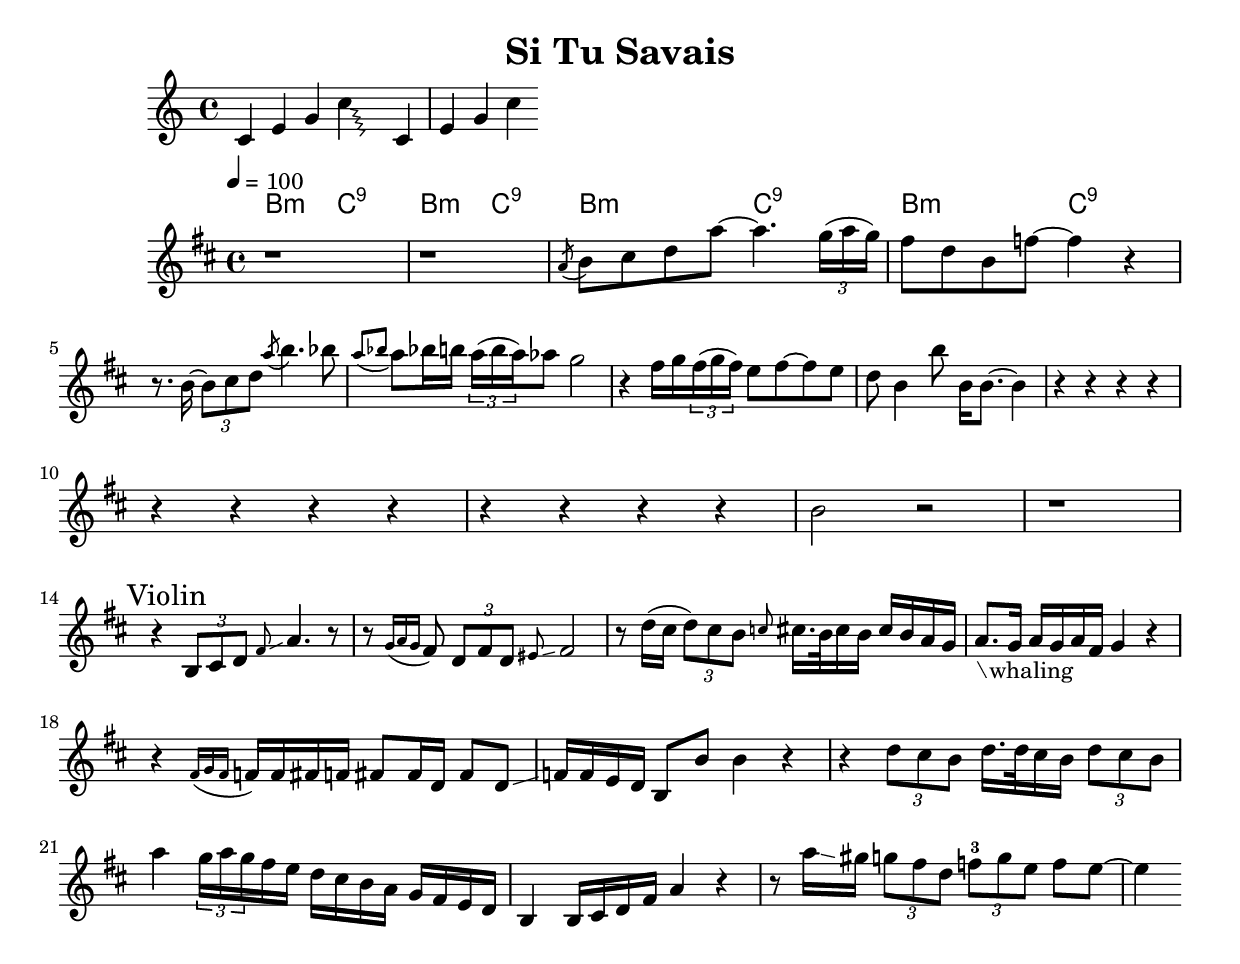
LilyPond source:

\version "2.19.18"
\language "english"
\include "violin-functions.ly"

\header {
 title = "Si Tu Savais"
}

global = {
  \time 4/4
  \key b \minor
  \tempo 4=100
}

chordNames = \chordmode {
 % \global
  b2:m c2:9   b2:m c2:9 
  b2:m c2:9   b2:m c2:9 

}

\relative c' {
  \time 4/4
  \override Glissando.style = #'zigzag
  c4 e g
  \cadenzaOn
  c4\glissando
  \hideNotes
  c,4
  \unHideNotes
  \cadenzaOff
  %\bar "|"
  c e g c
}

melody = \relative c'' {
        \set midiInstrument = #"violin"
%           \set Staff.midiInstrument = #"violin" \melody

  \global
  r1 r1
 \acciaccatura a8
 b8 cs d a' ~ a4. \tuplet 3/2 {g16( a g)}
 fs8 d b f'8 ~ f4 r4
 \break
  r8. b,16 ~ \tuplet 3/2 {b8 cs d} \acciaccatura a'8 b4. bf8
  \acciaccatura {a8 bf} a8 bf!16 b
  \tuplet 3/2 {a16( b a)} af8 g2
  r4 fs16 g   \tuplet 3/2 {fs16( g fs)} e8 fs8 ~ fs8 e8
  d8 b4 b'8 b,16 b8. ~ b4
  r4 r r r 
  \break  
  r4 r r r 
  r4 r r r
  b2 r2
  r1
  \break
\mark "Violin"
  r4 \tuplet 3/2 {b,8 cs d} \grace fs \glissSize 3 a4. r8
  r8 \acciaccatura {g16 a g} fs8 
  \tuplet 3/2 {d8 fs d} \grace es8 \glissSize 3 fs2  
  r8 d'16[( \glissando cs] \glissando 
  \tuplet 3/2 {d8 )cs b  \grace c \glissando} 
    cs16.  b32 cs16 b 
    cs b a g  
    
  a8._"\whaling" g16 a16 g a fs g4   r4

      \break

   r4 \appoggiatura {fs16 g fs}  
     f16 f  fs f fs!8 fs16 d fs8 d8
\glissSize 5
  f16 f e d b8 b' b4 r4
  r4   \tuplet 3/2 { d8 cs b } d16. d32 cs16 b \tuplet 3/2 { d8 cs b } 
  a'4 \tuplet 3/2 { g16 a g } fs e
  d16 cs b a   g fs e d 
  b4 b16 cs d fs a4 r 
 r8 a'16 \glissSize5 gs \tuplet 3/2 { g8 fs d }
  \tuplet 3/2 { f-3 g e } f  e ~e4
%   r8 b8 cs16 d fs b cs2
%   \break
%   b8. a16  b16 a b a g16 g g8 ~ g4 
%   r8 fs b16. fs32 d16 b 
%   \tuplet 3/2 { f'8 e f } f8 cs16 d
%   \tuplet 3/2 {cs8 b b}   
%   \tuplet 3/2 {d8 d b~} b4 r4
%   r8 d8 ~ d16 e cs d  b16 cs8. a16 cs8.
%   b2. r4
  
}
melodyB = \relative c'' {
  \global
  r1 r1
 \acciaccatura a8
 b8 cs d a' ~ a4. \tuplet 3/2 {g16( a g)}
 fs8 d b f'8 ~ f4 r4
 \break
  r8. b,16 ~ \tuplet 3/2 {b8 cs d} \acciaccatura a'8 b4. bf8
  \acciaccatura {a8 bf} a8 bf16 b
  \tuplet 3/2 {a16( b a)} af8 g2
}

\score {
  <<
    \new ChordNames {\chordNames}
    \new Staff       { \melody }
  >>
  \layout { }
  \midi {}
}

